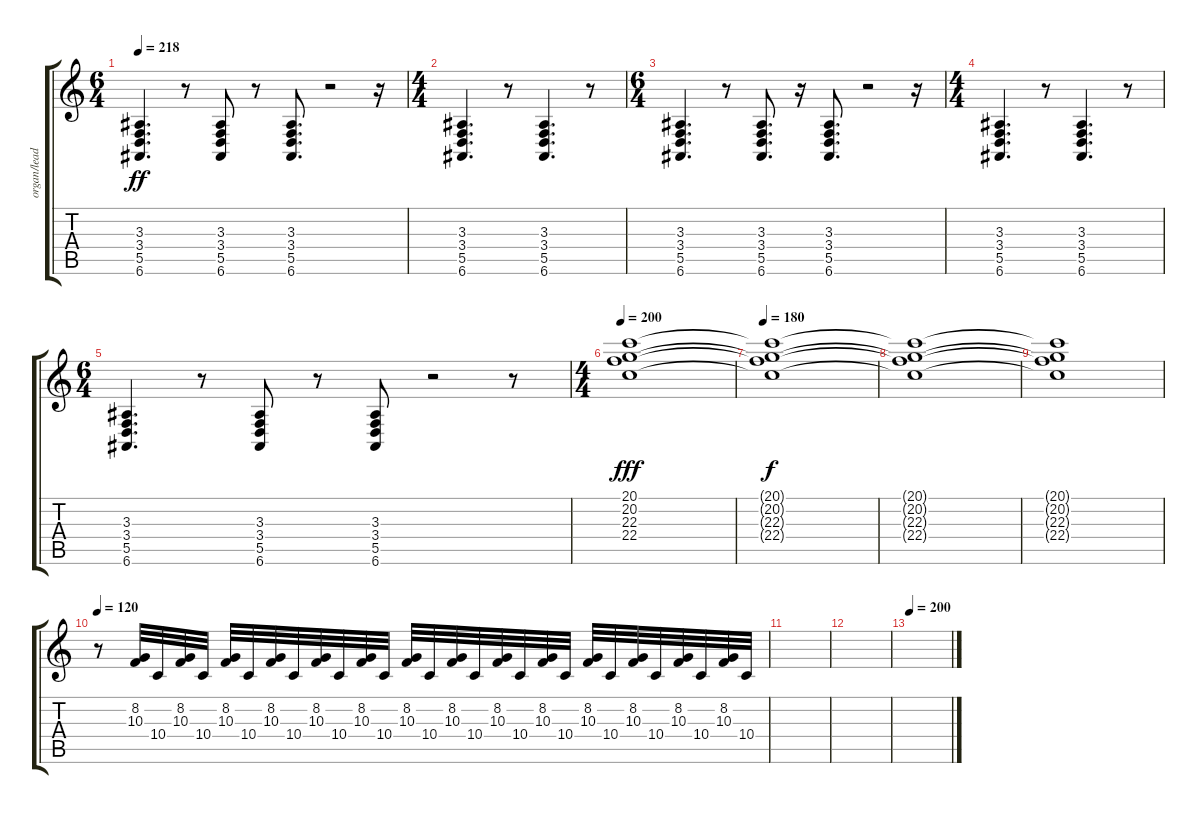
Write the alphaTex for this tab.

\track ("organ/lead guitar   " "organ/lead") {instrument percussiveorgan}
\staff {score tabs}
\tuning (E4 B3 G3 D3 A2 E2) {hide}
\ts (6 4)
\tempo 218
\clef g2
\ks c
(3.3 3.4 5.5 6.6).4{d dy ff} r.8 (3.3 3.4 5.5 6.6).8 r.8 (3.3 3.4 5.5 6.6).8{d} r.2 r.16 |
\ts (4 4)
(3.3 3.4 5.5 6.6).4{d} r.8 (3.3 3.4 5.5 6.6).4{d} r.8 |
\ts (6 4)
(3.3 3.4 5.5 6.6).4{d} r.8 (3.3 3.4 5.5 6.6).8{d} r.16 (3.3 3.4 5.5 6.6).8{d} r.2 r.16 |
\ts (4 4)
(3.3 3.4 5.5 6.6).4{d} r.8 (3.3 3.4 5.5 6.6).4{d} r.8 |
\ts (6 4)
(3.3 3.4 5.5 6.6).4{d} r.8 (3.3 3.4 5.5 6.6).8 r.8 (3.3 3.4 5.5 6.6).8 r.2 r.8 |
\ts (4 4)
\tempo 200
(20.1 20.2 22.3 22.4).1{dy fff} |
\tempo 180
(20.1{t} 20.2{t} 22.3{t} 22.4{t}).1{dy f} |
(20.1{t} 20.2{t} 22.3{t} 22.4{t}).1 |
(20.1{t} 20.2{t} 22.3{t} 22.4{t}).1 |
\tempo 120
r.8 (8.2 10.3).32 10.4.32 (8.2 10.3).32 10.4.32 (8.2 10.3).32 10.4.32 (8.2 10.3).32 10.4.32 (8.2 10.3).32 10.4.32 (8.2 10.3).32 10.4.32 (8.2 10.3).32 10.4.32 (8.2 10.3).32 10.4.32 (8.2 10.3).32 10.4.32 (8.2 10.3).32 10.4.32 (8.2 10.3).32 10.4.32 (8.2 10.3).32 10.4.32 (8.2 10.3).32 10.4.32 (8.2 10.3).32 10.4.32 |
|
|
\tempo 200
